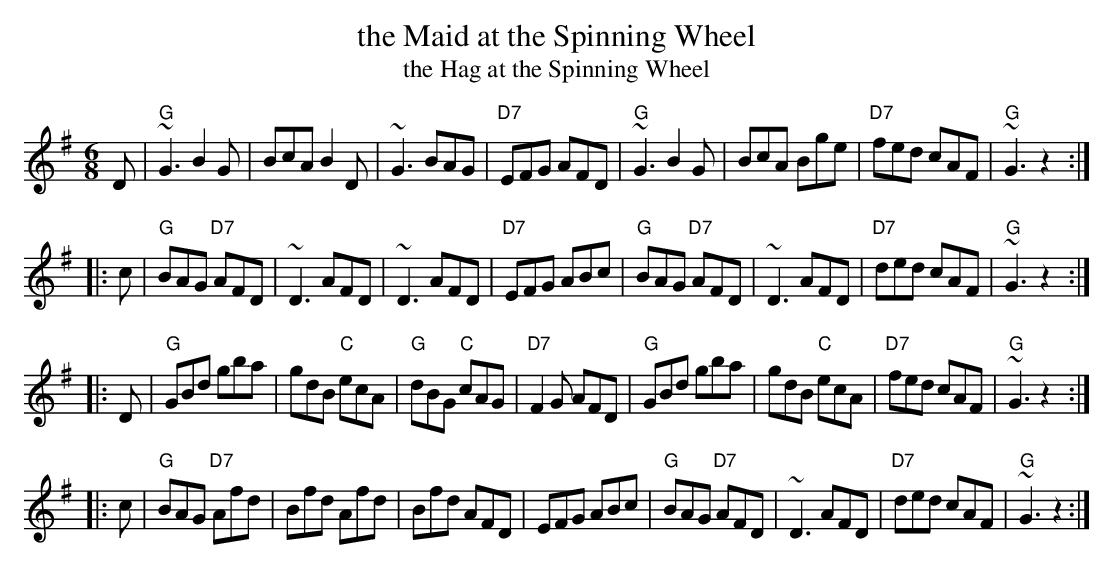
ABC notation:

X:1
T: the Maid at the Spinning Wheel
T: the Hag at the Spinning Wheel
M: 6/8
L: 1/8
K: G
   D | "G"~G3     B2G | BcA    B2D |    ~G3    BAG | "D7"EFG AFD | "G"~G3     B2G | BcA    Bge | "D7"fed cAF | "G"~G3 z2 :|
|: c | "G"BAG "D7"AFD | ~D3    AFD |    ~D3    AFD | "D7"EFG ABc | "G"BAG "D7"AFD | ~D3    AFD | "D7"ded cAF | "G"~G3 z2 :|
|: D | "G"GBd     gba | gdB "C"ecA | "G"dBG "C"cAG | "D7"F2G AFD | "G"GBd     gba | gdB "C"ecA | "D7"fed cAF | "G"~G3 z2 :|
|: c | "G"BAG "D7"Afd | Bfd    Afd |    Bfd    AFD |     EFG ABc | "G"BAG "D7"AFD | ~D3    AFD | "D7"ded cAF | "G"~G3 z2 :|
